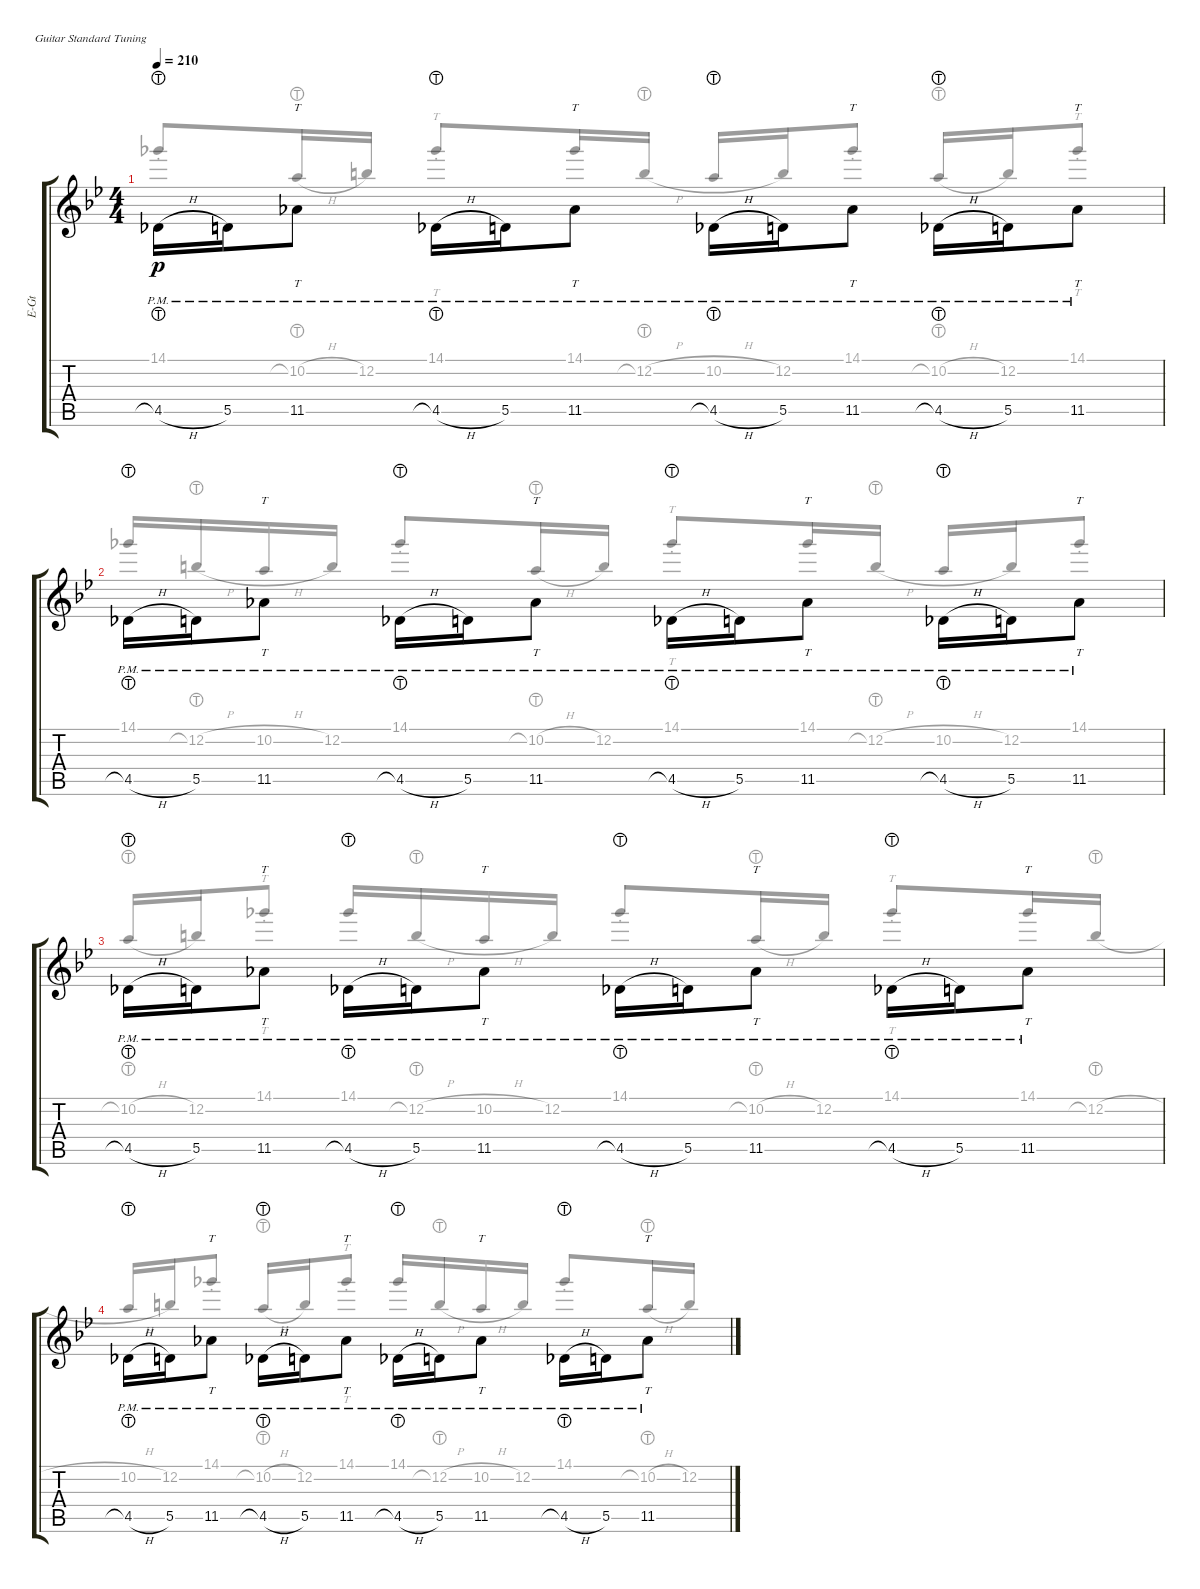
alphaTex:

\defaultSystemsLayout 4
\bracketExtendMode groupsimilarinstruments
\otherSystemsTrackNameOrientation horizontal
\track ("Electric Guitar" "E-Gt") {instrument distortionguitar}
\staff {score tabs}
\tuning (E4 B3 G3 D3 A2 E2)
\voice
\ts (4 4)
\tempo 210
\clef g2
\ks gminor
4.5{h lht pm acc b}.16{dy p beam Down} 5.5{pm acc forcenatural}.16{beam Down} 11.5{pm acc b}.8{tt beam Down} 4.5{h lht pm acc b}.16{beam Down} 5.5{pm acc forcenatural}.16{beam Down} 11.5{pm acc b}.8{tt beam Down} 4.5{h lht pm acc b}.16{beam Down} 5.5{pm acc forcenatural}.16{beam Down} 11.5{pm acc b}.8{tt beam Down} 4.5{h lht pm acc b}.16{beam Down} 5.5{pm acc forcenatural}.16{beam Down} 11.5{pm acc b}.8{tt beam Down} |
4.5{h lht pm acc b}.16{beam Down} 5.5{pm acc forcenatural}.16{beam Down} 11.5{pm acc b}.8{tt beam Down} 4.5{h lht pm acc b}.16{beam Down} 5.5{pm acc forcenatural}.16{beam Down} 11.5{pm acc b}.8{tt beam Down} 4.5{h lht pm acc b}.16{beam Down} 5.5{pm acc forcenatural}.16{beam Down} 11.5{pm acc b}.8{tt beam Down} 4.5{h lht pm acc b}.16{beam Down} 5.5{pm acc forcenatural}.16{beam Down} 11.5{pm acc b}.8{tt beam Down} |
4.5{h lht pm acc b}.16{beam Down} 5.5{pm acc forcenatural}.16{beam Down} 11.5{pm acc b}.8{tt beam Down} 4.5{h lht pm acc b}.16{beam Down} 5.5{pm acc forcenatural}.16{beam Down} 11.5{pm acc b}.8{tt beam Down} 4.5{h lht pm acc b}.16{beam Down} 5.5{pm acc forcenatural}.16{beam Down} 11.5{pm acc b}.8{tt beam Down} 4.5{h lht pm acc b}.16{beam Down} 5.5{pm acc forcenatural}.16{beam Down} 11.5{pm acc b}.8{tt beam Down} |
4.5{h lht pm acc b}.16{beam Down} 5.5{pm acc forcenatural}.16{beam Down} 11.5{pm acc b}.8{tt beam Down} 4.5{h lht pm acc b}.16{beam Down} 5.5{pm acc forcenatural}.16{beam Down} 11.5{pm acc b}.8{tt beam Down} 4.5{h lht pm acc b}.16{beam Down} 5.5{pm acc forcenatural}.16{beam Down} 11.5{pm acc b}.8{tt beam Down} 4.5{h lht pm acc b}.16{beam Down} 5.5{pm acc forcenatural}.16{beam Down} 11.5{pm acc b}.8{tt beam Down}
\voice
\clef g2
\ottava regular
\simile none
\ks gminor
14.1{st acc b}.8{dy p beam Up} 10.2{h lht acc forcenatural}.16{beam Up} 12.2{acc forcenatural}.16{beam Up} 14.1{st acc b}.8{tt beam Up} 14.1{acc b}.16{beam Up} 12.2{h lht acc forcenatural}.16{beam Up} 10.2{h acc forcenatural}.16{beam Up} 12.2{acc forcenatural}.16{beam Up} 14.1{st acc b}.8{beam Up} 10.2{h lht acc forcenatural}.16{beam Up} 12.2{acc forcenatural}.16{beam Up} 14.1{st acc b}.8{tt beam Up} |
14.1{acc b}.16{beam Up} 12.2{h lht acc forcenatural}.16{beam Up} 10.2{h acc forcenatural}.16{beam Up} 12.2{acc forcenatural}.16{beam Up} 14.1{st acc b}.8{beam Up} 10.2{h lht acc forcenatural}.16{beam Up} 12.2{acc forcenatural}.16{beam Up} 14.1{st acc b}.8{tt beam Up} 14.1{acc b}.16{beam Up} 12.2{h lht acc forcenatural}.16{beam Up} 10.2{h acc forcenatural}.16{beam Up} 12.2{acc forcenatural}.16{beam Up} 14.1{st acc b}.8{beam Up} |
10.2{h lht acc forcenatural}.16{beam Up} 12.2{acc forcenatural}.16{beam Up} 14.1{st acc b}.8{tt beam Up} 14.1{acc b}.16{beam Up} 12.2{h lht acc forcenatural}.16{beam Up} 10.2{h acc forcenatural}.16{beam Up} 12.2{acc forcenatural}.16{beam Up} 14.1{st acc b}.8{beam Up} 10.2{h lht acc forcenatural}.16{beam Up} 12.2{acc forcenatural}.16{beam Up} 14.1{st acc b}.8{tt beam Up} 14.1{acc b}.16{beam Up} 12.2{h lht acc forcenatural}.16{beam Up} |
10.2{h acc forcenatural}.16{beam Up} 12.2{acc forcenatural}.16{beam Up} 14.1{st acc b}.8{beam Up} 10.2{h lht acc forcenatural}.16{beam Up} 12.2{acc forcenatural}.16{beam Up} 14.1{st acc b}.8{tt beam Up} 14.1{acc b}.16{beam Up} 12.2{h lht acc forcenatural}.16{beam Up} 10.2{h acc forcenatural}.16{beam Up} 12.2{acc forcenatural}.16{beam Up} 14.1{st acc b}.8{beam Up} 10.2{h lht acc forcenatural}.16{beam Up} 12.2{acc forcenatural}.16{beam Up}
